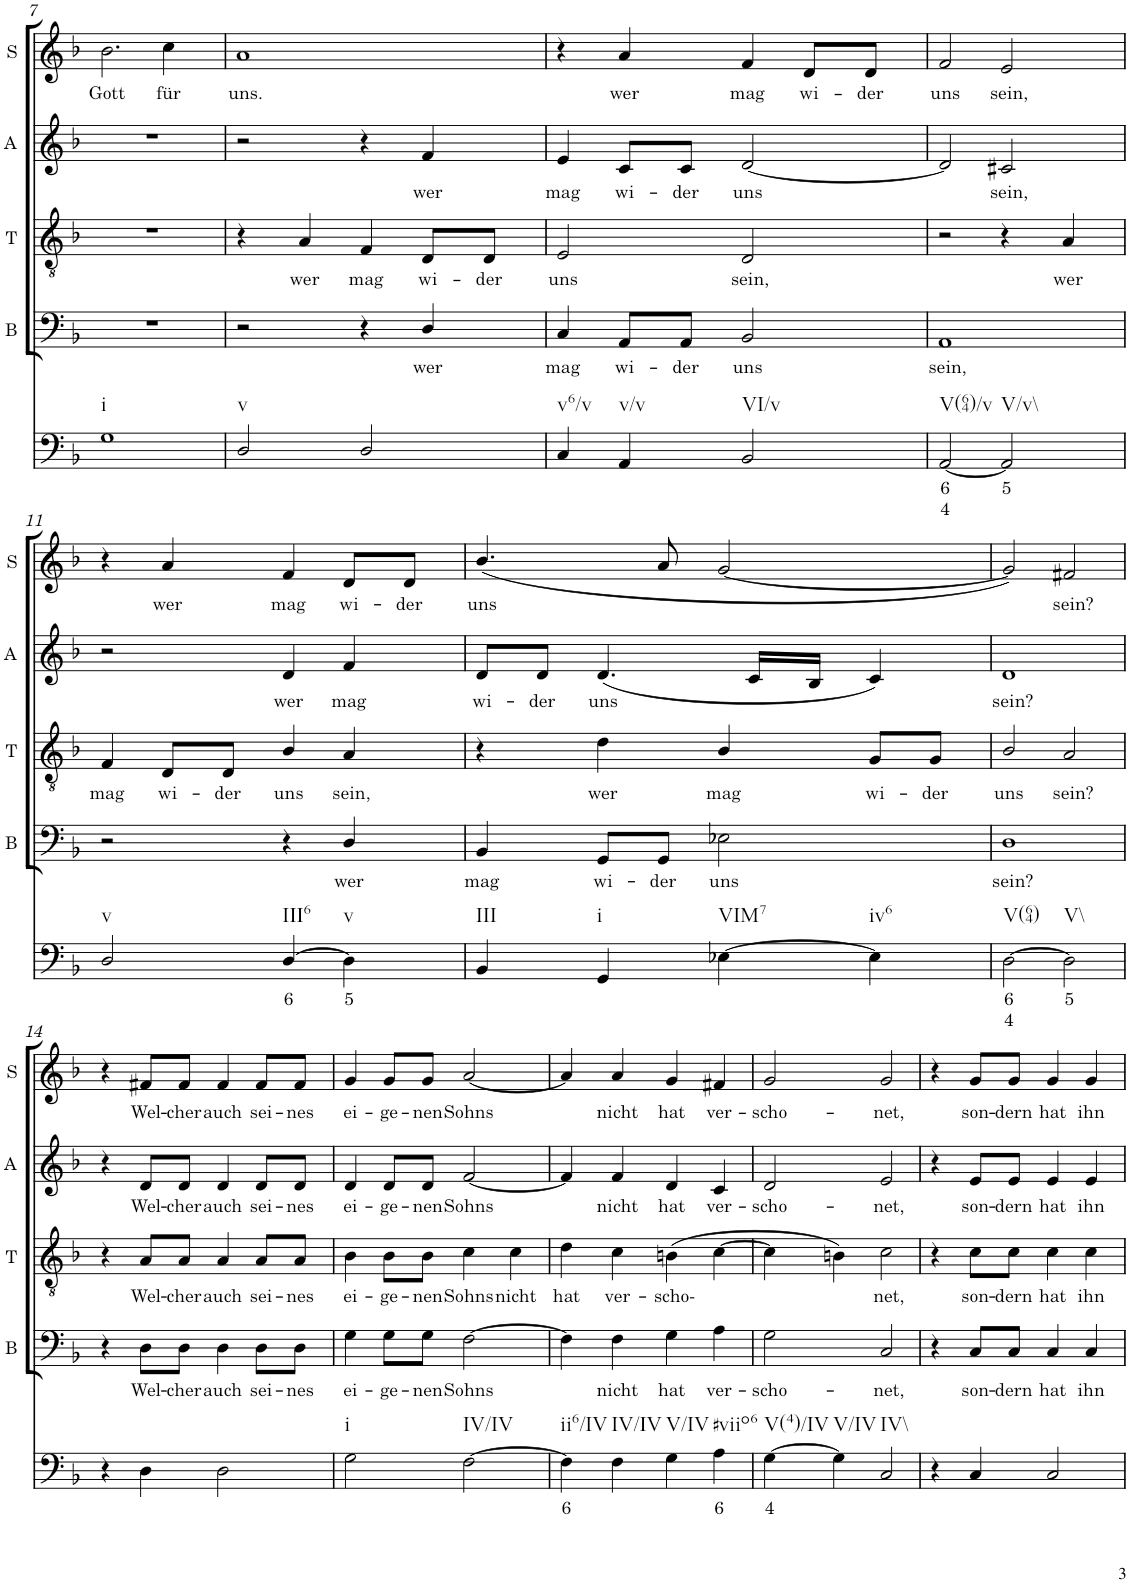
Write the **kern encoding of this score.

**kern	**text	**text	**kern	**text	**kern	**text	**kern	**text	**kern	**text
*part5	*part5	*part5	*part4	*part4	*part3	*part3	*part2	*part2	*part1	*part1
*staff5	*staff5	*staff5	*staff4	*staff4	*staff3	*staff3	*staff2	*staff2	*staff1	*staff1
*I"Continuo	*	*	*I"Bass	*	*I"Tenor	*	*I"Alto	*	*I"Soprano	*
*	*	*	*I'B	*	*I'T	*	*I'A	*	*I'S	*
!!LO:PB:g=z
*clefF4	*	*	*clefF4	*	*clefGv2	*	*clefG2	*	*clefG2	*
*k[b-]	*	*	*k[b-]	*	*k[b-]	*	*k[b-]	*	*k[b-]	*
*M4/4	*	*	*M4/4	*	*M4/4	*	*M4/4	*	*M4/4	*
=7	=7	=7	=7	=7	=7	=7	=7	=7	=7	=7
!LO:TX:b:t=i	!	!	!	!	!	!	!	!	!	!
!	!	!	!	!	!	!	!	!	!	!LO:LY:b
1G	.	.	1r	.	1r	.	1r	.	2.b-\	Gott
!	!	!	!	!	!	!	!	!	!	!LO:LY:b
.	.	.	.	.	.	.	.	.	4cc\	für
=8	=8	=8	=8	=8	=8	=8	=8	=8	=8	=8
!LO:TX:b:t=v	!	!	!	!	!	!	!	!	!	!
!	!	!	!	!	!	!	!	!	!	!LO:LY:b
2D/	.	.	2r	.	4r	.	2r	.	1a	uns.
!	!	!	!	!	!	!LO:LY:b	!	!	!	!
.	.	.	.	.	4A/	wer	.	.	.	.
!	!	!	!	!	!	!LO:LY:b	!	!	!	!
2D/	.	.	4r	.	4F/	mag	4r	.	.	.
!	!	!	!	!LO:LY:b	!	!LO:LY:b	!	!LO:LY:b	!	!
.	.	.	4D/	wer	8D/L	wi-	4f/	wer	.	.
!	!	!	!	!	!	!LO:LY:b	!	!	!	!
.	.	.	.	.	8D/J	der	.	.	.	.
=9	=9	=9	=9	=9	=9	=9	=9	=9	=9	=9
!LO:TX:b:t=v6/v	!	!	!	!	!	!	!	!	!	!
!	!	!	!	!LO:LY:b	!	!LO:LY:b	!	!LO:LY:b	!	!
4C/	.	.	4C/	mag	2E/	uns	4e/	mag	4r	.
!LO:TX:b:t=v/v	!	!	!	!	!	!	!	!	!	!
!	!	!	!	!LO:LY:b	!	!	!	!LO:LY:b	!	!LO:LY:b
4AA/	.	.	8AA/L	wi-	.	.	8c/L	wi-	4a/	wer
!	!	!	!	!LO:LY:b	!	!	!	!LO:LY:b	!	!
.	.	.	8AA/J	der	.	.	8c/J	der	.	.
!LO:TX:b:t=VI/v	!	!	!	!	!	!	!	!	!	!
!	!	!	!	!LO:LY:b	!	!LO:LY:b	!	!LO:LY:b	!	!LO:LY:b
2BB-/	.	.	2BB-/	uns	2D/	sein,	[2d/	uns	4f/	mag
!	!	!	!	!	!	!	!	!	!	!LO:LY:b
.	.	.	.	.	.	.	.	.	8d/L	wi-
!	!	!	!	!	!	!	!	!	!	!LO:LY:b
.	.	.	.	.	.	.	.	.	8d/J	der
=10	=10	=10	=10	=10	=10	=10	=10	=10	=10	=10
!LO:TX:b:t=V(64)/v	!	!	!	!	!	!	!	!	!	!
!	!LO:LY:b	!LO:LY:b	!	!LO:LY:b	!	!	!	!	!	!LO:LY:b
[2AA/	6	4	1AA	sein,	2r	.	2d/]	.	2f/	uns
!LO:TX:b:t=V/v\\	!	!	!	!	!	!	!	!	!	!
!	!LO:LY:b	!	!	!	!	!	!	!LO:LY:b	!	!LO:LY:b
2AA/]	5	.	.	.	4r	.	2c#X/	sein,	2e/	sein,
!	!	!	!	!	!	!LO:LY:b	!	!	!	!
.	.	.	.	.	4A/	wer	.	.	.	.
!!LO:LB:g=z
=11	=11	=11	=11	=11	=11	=11	=11	=11	=11	=11
!LO:TX:b:t=v	!	!	!	!	!	!	!	!	!	!
!	!	!	!	!	!	!LO:LY:b	!	!	!	!
2D/	.	.	2r	.	4F/	mag	2r	.	4r	.
!	!	!	!	!	!	!LO:LY:b	!	!	!	!LO:LY:b
.	.	.	.	.	8D/L	wi-	.	.	4a/	wer
!	!	!	!	!	!	!LO:LY:b	!	!	!	!
.	.	.	.	.	8D/J	der	.	.	.	.
!LO:TX:b:t=III6	!	!	!	!	!	!	!	!	!	!
!	!LO:LY:b	!	!	!	!	!LO:LY:b	!	!LO:LY:b	!	!LO:LY:b
[4D/	6	.	4r	.	4B-/	uns	4d/	wer	4f/	mag
!LO:TX:b:t=v	!	!	!	!	!	!	!	!	!	!
!	!LO:LY:b	!	!	!LO:LY:b	!	!LO:LY:b	!	!LO:LY:b	!	!LO:LY:b
4D\]	5	.	4D/	wer	4A/	sein,	4f/	mag	8d/L	wi-
!	!	!	!	!	!	!	!	!	!	!LO:LY:b
.	.	.	.	.	.	.	.	.	8d/J	der
=12	=12	=12	=12	=12	=12	=12	=12	=12	=12	=12
!LO:TX:b:t=III	!	!	!	!	!	!	!	!	!	!
!	!	!	!	!LO:LY:b	!	!	!	!LO:LY:b	!	!LO:LY:b
4BB-/	.	.	4BB-/	mag	4r	.	8d/L	wi-	(4.b-/	uns
!	!	!	!	!	!	!	!	!LO:LY:b	!	!
.	.	.	.	.	.	.	8d/J	der	.	.
!LO:TX:b:t=i	!	!	!	!	!	!	!	!	!	!
!	!	!	!	!LO:LY:b	!	!LO:LY:b	!	!LO:LY:b	!	!
4GG/	.	.	8GG/L	wi-	4d\	wer	(4.d/	uns	.	.
!	!	!	!	!LO:LY:b	!	!	!	!	!	!
.	.	.	8GG/J	der	.	.	.	.	8a/	.
!LO:TX:b:t=VIM7	!	!	!	!	!	!	!	!	!	!
!	!	!	!	!LO:LY:b	!	!LO:LY:b	!	!	!	!
[4E-X\	.	.	2E-X\	uns	4B-/	mag	.	.	[2g/	.
.	.	.	.	.	.	.	16c/LL	.	.	.
.	.	.	.	.	.	.	16B-/JJ	.	.	.
!LO:TX:b:t=iv6	!	!	!	!	!	!	!	!	!	!
!	!	!	!	!	!	!LO:LY:b	!	!	!	!
4E-\]	.	.	.	.	8G/L	wi-	4c/)	.	.	.
!	!	!	!	!	!	!LO:LY:b	!	!	!	!
.	.	.	.	.	8G/J	der	.	.	.	.
=13	=13	=13	=13	=13	=13	=13	=13	=13	=13	=13
!LO:TX:b:t=V(64)	!	!	!	!	!	!	!	!	!	!
!	!LO:LY:b	!LO:LY:b	!	!LO:LY:b	!	!LO:LY:b	!	!LO:LY:b	!	!
[2D\	6	4	1D	sein?	2B-/	uns	1d	sein?	2g/])	.
!LO:TX:b:t=V\\	!	!	!	!	!	!	!	!	!	!
!	!LO:LY:b	!	!	!	!	!LO:LY:b	!	!	!	!LO:LY:b
2D\]	5	.	.	.	2A/	sein?	.	.	2f#X/	sein?
!!LO:LB:g=z
=14	=14	=14	=14	=14	=14	=14	=14	=14	=14	=14
4r	.	.	4r	.	4r	.	4r	.	4r	.
!	!	!	!	!LO:LY:b	!	!LO:LY:b	!	!LO:LY:b	!	!LO:LY:b
4D\	.	.	8D\L	Wel-	8A/L	Wel-	8d/L	Wel-	8f#X/L	Wel-
!	!	!	!	!LO:LY:b	!	!LO:LY:b	!	!LO:LY:b	!	!LO:LY:b
.	.	.	8D\J	cher	8A/J	cher	8d/J	cher	8f#/J	cher
!	!	!	!	!LO:LY:b	!	!LO:LY:b	!	!LO:LY:b	!	!LO:LY:b
2D\	.	.	4D\	auch	4A/	auch	4d/	auch	4f#/	auch
!	!	!	!	!LO:LY:b	!	!LO:LY:b	!	!LO:LY:b	!	!LO:LY:b
.	.	.	8D\L	sei-	8A/L	sei-	8d/L	sei-	8f#/L	sei-
!	!	!	!	!LO:LY:b	!	!LO:LY:b	!	!LO:LY:b	!	!LO:LY:b
.	.	.	8D\J	nes	8A/J	nes	8d/J	nes	8f#/J	nes
=15	=15	=15	=15	=15	=15	=15	=15	=15	=15	=15
!LO:TX:b:t=i	!	!	!	!	!	!	!	!	!	!
!	!	!	!	!LO:LY:b	!	!LO:LY:b	!	!LO:LY:b	!	!LO:LY:b
2G\	.	.	4G\	ei-	4B-\	ei-	4d/	ei-	4g/	ei-
!	!	!	!	!LO:LY:b	!	!LO:LY:b	!	!LO:LY:b	!	!LO:LY:b
.	.	.	8G\L	ge-	8B-\L	ge-	8d/L	ge-	8g/L	ge-
!	!	!	!	!LO:LY:b	!	!LO:LY:b	!	!LO:LY:b	!	!LO:LY:b
.	.	.	8G\J	nen	8B-\J	nen	8d/J	nen	8g/J	nen
!LO:TX:b:t=IV/IV	!	!	!	!	!	!	!	!	!	!
!	!	!	!	!LO:LY:b	!	!LO:LY:b	!	!LO:LY:b	!	!LO:LY:b
[2F\	.	.	[2F\	Sohns	4c\	Sohns	[2f/	Sohns	[2a/	Sohns
!	!	!	!	!	!	!LO:LY:b	!	!	!	!
.	.	.	.	.	4c\	nicht	.	.	.	.
=16	=16	=16	=16	=16	=16	=16	=16	=16	=16	=16
!LO:TX:b:t=ii6/IV	!	!	!	!	!	!	!	!	!	!
!	!LO:LY:b	!	!	!	!	!LO:LY:b	!	!	!	!
4F\]	6	.	4F\]	.	4d\	hat	4f/]	.	4a/]	.
!LO:TX:b:t=IV/IV	!	!	!	!	!	!	!	!	!	!
!	!	!	!	!LO:LY:b	!	!LO:LY:b	!	!LO:LY:b	!	!LO:LY:b
4F\	.	.	4F\	nicht	4c\	ver-	4f/	nicht	4a/	nicht
!LO:TX:b:t=V/IV	!	!	!	!	!	!	!	!	!	!
!	!	!	!	!LO:LY:b	!	!LO:LY:b	!	!LO:LY:b	!	!LO:LY:b
4G\	.	.	4G\	hat	(4Bn\	scho-	4d/	hat	4g/	hat
!LO:TX:b:t=#viio6	!	!	!	!	!	!	!	!	!	!
!	!LO:LY:b	!	!	!LO:LY:b	!	!	!	!LO:LY:b	!	!LO:LY:b
4A\	6	.	4A\	ver-	[4c\	.	4c/	ver-	4f#X/	ver-
=17	=17	=17	=17	=17	=17	=17	=17	=17	=17	=17
!LO:TX:b:t=V(4)/IV	!	!	!	!	!	!	!	!	!	!
!	!LO:LY:b	!	!	!LO:LY:b	!	!	!	!LO:LY:b	!	!LO:LY:b
[4G\	4	.	2G\	scho-	4c\]	.	2d/	scho-	2g/	scho-
!LO:TX:b:t=V/IV	!	!	!	!	!	!	!	!	!	!
4G\]	.	.	.	.	4Bn\)	.	.	.	.	.
!LO:TX:b:t=IV\\	!	!	!	!	!	!	!	!	!	!
!	!	!	!	!LO:LY:b	!	!LO:LY:b	!	!LO:LY:b	!	!LO:LY:b
2C/	.	.	2C/	net,	2c\	net,	2e/	net,	2g/	net,
=18	=18	=18	=18	=18	=18	=18	=18	=18	=18	=18
4r	.	.	4r	.	4r	.	4r	.	4r	.
!	!	!	!	!LO:LY:b	!	!LO:LY:b	!	!LO:LY:b	!	!LO:LY:b
4C/	.	.	8C/L	son-	8c\L	son-	8e/L	son-	8g/L	son-
!	!	!	!	!LO:LY:b	!	!LO:LY:b	!	!LO:LY:b	!	!LO:LY:b
.	.	.	8C/J	dern	8c\J	dern	8e/J	dern	8g/J	dern
!	!	!	!	!LO:LY:b	!	!LO:LY:b	!	!LO:LY:b	!	!LO:LY:b
2C/	.	.	4C/	hat	4c\	hat	4e/	hat	4g/	hat
!	!	!	!	!LO:LY:b	!	!LO:LY:b	!	!LO:LY:b	!	!LO:LY:b
.	.	.	4C/	ihn	4c\	ihn	4e/	ihn	4g/	ihn
=	=	=	=	=	=	=	=	=	=	=
*-	*-	*-	*-	*-	*-	*-	*-	*-	*-	*-
